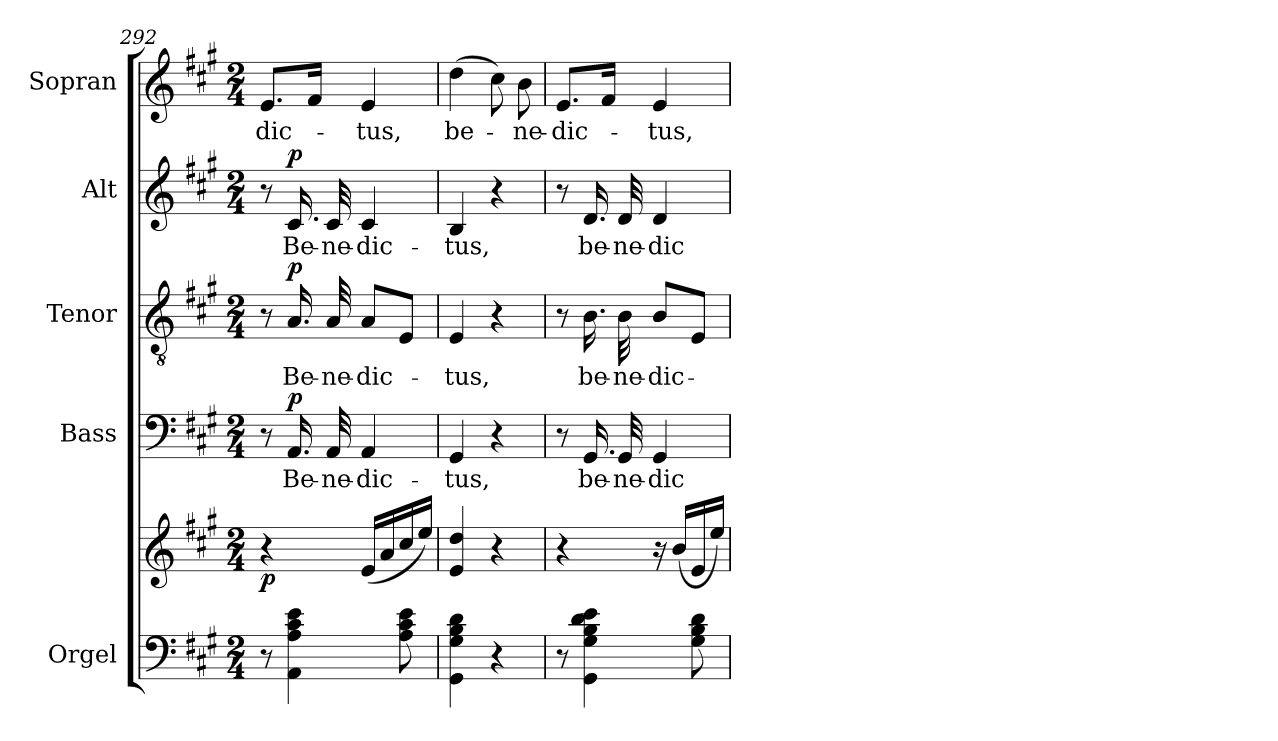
**kern	**kern	**dynam	**kern	**text	**dynam	**kern	**text	**dynam	**kern	**text	**dynam	**kern	**text
*part5	*part5	*part5	*part4	*part4	*part4	*part3	*part3	*part3	*part2	*part2	*part2	*part1	*part1
*staff6	*staff5	*staff5/6	*staff4	*staff4	*staff4	*staff3	*staff3	*staff3	*staff2	*staff2	*staff2	*staff1	*staff1
*I"Orgel	*	*	*I"Bass	*	*	*I"Tenor	*	*	*I"Alt	*	*	*I"Sopran	*
*I'Org.	*	*	*I'B.	*	*	*I'T.	*	*	*I'A.	*	*	*I'S.	*
*clefF4	*clefG2	*	*clefF4	*	*	*clefGv2	*	*	*clefG2	*	*	*clefG2	*
*k[f#c#g#]	*k[f#c#g#]	*	*k[f#c#g#]	*	*	*k[f#c#g#]	*	*	*k[f#c#g#]	*	*	*k[f#c#g#]	*
*A:	*A:	*	*A:	*	*	*A:	*	*	*A:	*	*	*A:	*
*M2/4	*M2/4	*	*M2/4	*	*	*M2/4	*	*	*M2/4	*	*	*M2/4	*
=292	=292	=292	=292	=292	=292	=292	=292	=292	=292	=292	=292	=292	=292
!	!	!LO:DY:b	!	!	!	!	!	!	!	!	!	!	!LO:LY:b
8r	4r	p	8r	.	.	8r	.	.	8r	.	.	8.e/L	-dic-
!	!	!	!	!LO:LY:b	!LO:DY:a	!	!LO:LY:b	!LO:DY:a	!	!LO:LY:b	!LO:DY:a	!	!
4AA\ 4A\ 4c#\ 4e\	.	.	16.AA/	Be-	p	16.A/	Be-	p	16.c#/	Be-	p	.	.
.	.	.	.	.	.	.	.	.	.	.	.	16f#/Jk	.
!	!	!	!	!LO:LY:b	!	!	!LO:LY:b	!	!	!LO:LY:b	!	!	!
.	.	.	32AA/	-ne-	.	32A/	-ne-	.	32c#/	-ne-	.	.	.
!	!	!	!	!LO:LY:b	!	!	!LO:LY:b	!	!	!LO:LY:b	!	!	!LO:LY:b
.	(<16e/LL	.	4AA/	-dic-	.	8A/L	-dic-	.	4c#/	-dic-	.	4e/	-tus,
.	16a/	.	.	.	.	.	.	.	.	.	.	.	.
8A\ 8c#\ 8e\	16cc#/	.	.	.	.	8E/J	.	.	.	.	.	.	.
.	16ee/JJ)	.	.	.	.	.	.	.	.	.	.	.	.
=293	=293	=293	=293	=293	=293	=293	=293	=293	=293	=293	=293	=293	=293
!	!	!	!	!LO:LY:b	!	!	!LO:LY:b	!	!	!LO:LY:b	!	!	!LO:LY:b
4GG#\ 4G#\ 4B\ 4d\	4e/ 4dd/	.	4GG#/	-tus,	.	4E/	-tus,	.	4B/	-tus,	.	(>4dd\	be-
4r	4r	.	4r	.	.	4r	.	.	4r	.	.	8cc#\)	.
!	!	!	!	!	!	!	!	!	!	!	!	!	!LO:LY:b
.	.	.	.	.	.	.	.	.	.	.	.	8b\	-ne-
=294	=294	=294	=294	=294	=294	=294	=294	=294	=294	=294	=294	=294	=294
!	!	!	!	!	!	!	!	!	!	!	!	!	!LO:LY:b
8r	4r	.	8r	.	.	8r	.	.	8r	.	.	8.e/L	-dic-
!	!	!	!	!LO:LY:b	!	!	!LO:LY:b	!	!	!LO:LY:b	!	!	!
4GG#\ 4G#\ 4B\ 4d\ 4e\	.	.	16.GG#/	be-	.	16.B\	be-	.	16.d/	be-	.	.	.
.	.	.	.	.	.	.	.	.	.	.	.	16f#/Jk	.
!	!	!	!	!LO:LY:b	!	!	!LO:LY:b	!	!	!LO:LY:b	!	!	!
.	.	.	32GG#/	-ne-	.	32B\	-ne-	.	32d/	-ne-	.	.	.
!	!	!	!	!LO:LY:b	!	!	!LO:LY:b	!	!	!LO:LY:b	!	!	!LO:LY:b
.	16r	.	4GG#/	-dic-	.	8B/L	-dic-	.	4d/	-dic-	.	4e/	-tus,
.	(<16b/LL	.	.	.	.	.	.	.	.	.	.	.	.
8G#\ 8B\ 8d\	16e/	.	.	.	.	8E/J	.	.	.	.	.	.	.
.	16ee/JJ)	.	.	.	.	.	.	.	.	.	.	.	.
=	=	=	=	=	=	=	=	=	=	=	=	=	=
*-	*-	*-	*-	*-	*-	*-	*-	*-	*-	*-	*-	*-	*-
